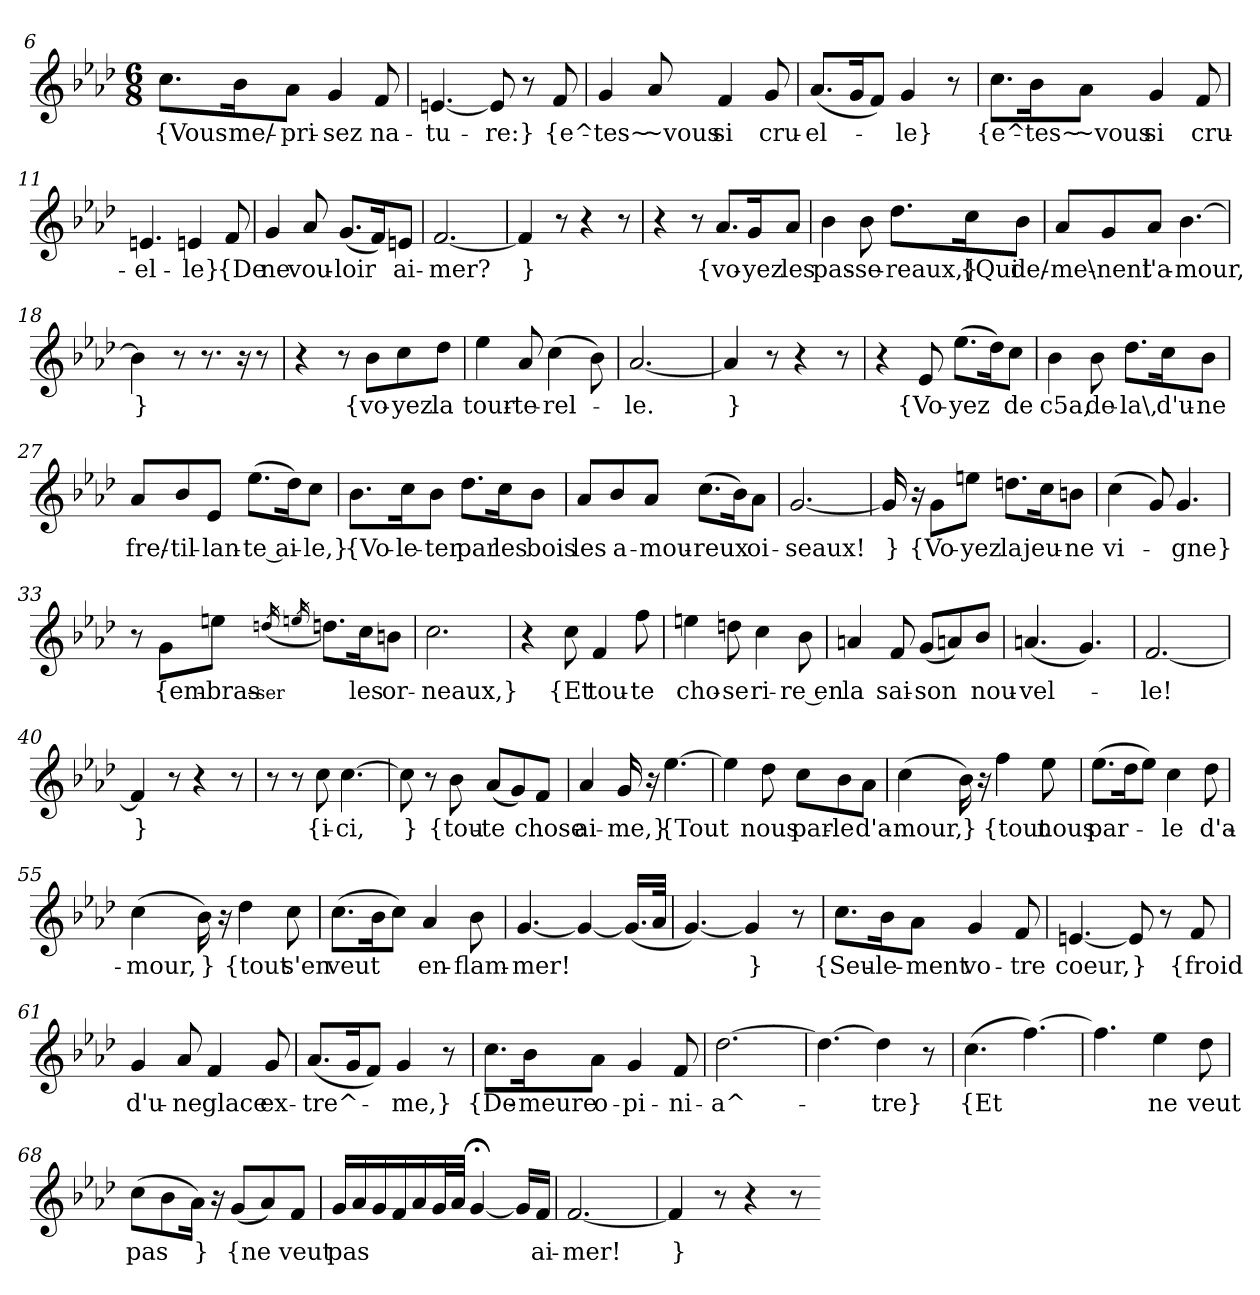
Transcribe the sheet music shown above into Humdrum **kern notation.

**kern	**text
*part1	*part1
*staff1	*staff1
*clefG2	*
*k[b-e-a-d-]	*
*M6/8	*
=6	=6
8.cc\L	{Vous
16b-\K	me/-
8a-\J	-pri-
4g	-sez
8f	na-
=7	=7
[4.en	-tu-
8en]	-re:}
8r	.
8f	{e^-
=8	=8
4g	-tes~
8a-	~vous
4f	si
8g	cru-
=9	=9
(8.a-/L	-el-
16g/K	.
8f/J)	.
4g	-le}
8r	.
=10	=10
8.cc\L	{e^-
16b-\K	-tes~
8a-\J	~vous
4g	si
8f	cru-
=11	=11
4.en	-el-
4en	-le}
8f	{De
=12	=12
4g	ne
8a-	vou-
(8.g/L	-loir
16f/K)	.
8en/J	ai-
=13	=13
[2.f	-mer?
=14	=14
4f]	}
8r	.
4r	.
8r	.
=15	=15
4r	.
8r	.
8.a-/L	{vo-
16g/K	-yez
8a-/J	les
=16	=16
4b-	pas-
8b-	-se-
8.dd-\L	-reaux,}
16cc\K	{Qui
8b-\J	de/-
=17	=17
8a-/L	-me\-
8g/	-nent
8a-/J	l'a-
[4.b-	-mour,
=18	=18
4b-]	}
8r	.
8.r	.
16r	.
8r	.
=21	=21
4r	.
8r	.
8b-\L	{vo-
8cc\	-yez
8dd-\J	la
=22	=22
4ee-	tour-
8a-	-te-
(4cc	-rel-
8b-)	.
=23	=23
[2.a-	-le.
=24	=24
4a-]	}
8r	.
4r	.
8r	.
=25	=25
4r	.
8e-	{Vo-
(8.ee-\L	-yez
16dd-\K)	.
8cc\J	de
=26	=26
4b-	c5a,
8b-	de-
8.dd-\L	-la\,
16cc\K	d'u-
8b-\J	-ne
=27	=27
8a-/L	fre/-
8b-/	-til-
8e-/J	-lan-
(8.ee-\L	-te ai-
16dd-\K)	.
8cc\J	-le,}
=28	=28
8.b-\L	{Vo-
16cc\K	-le-
8b-\J	-ter
8.dd-\L	par
16cc\K	les
8b-\J	bois
=29	=29
8a-/L	les
8b-/	a-
8a-/J	-mou-
(8.cc\L	-reux
16b-\K)	.
8a-\J	oi-
=30	=30
[2.g	-seaux!
=31	=31
16g]	}
16r	.
8g\L	{Vo-
8een\J	-yez
8.ddn\L	la
16cc\K	jeu-
8bn\J	-ne
=32	=32
(4cc	vi-
8g)	.
4.g	-gne}
=33	=33
8r	.
8g\L	{em-
8een\J	-bras-
(16qddn	-ser
16qeen	.
8.ddn\L)	.
16cc\K	les
8bn\J	or-
=34	=34
2.cc	-neaux,}
=35	=35
4r	.
8cc	{Et
4f	tou-
8ff	-te
=36	=36
4een	cho-
8ddn	-se
4cc	ri-
8b-	-re en
=37	=37
4an	la
8f	sai-
(8g/L	-son
8an/)	.
8b-/J	nou-
=38	=38
(4.an	-vel-
4.g)	.
=39	=39
[2.f	-le!
=40	=40
4f]	}
8r	.
4r	.
8r	.
=49	=49
8r	.
8r	.
8cc	{i-
[4.cc	-ci,
=50	=50
8cc]	}
8r	.
8b-	{tou-
(8a-/L	-te
8g/)	.
8f/J	chose
=51	=51
4a-	ai-
16g	-me,}
16r	.
[4.ee-	{Tout
=52	=52
4ee-]	.
8dd-	nous
8cc\L	par-
8b-\	-le
8a-\J	d'a-
=53	=53
(4cc	-mour,
16b-)	}
16r	.
4ff	{tout
8ee-	nous
=54	=54
(8.ee-\L	par-
16dd-\K	.
8ee-\J)	.
4cc	-le
8dd-	d'a-
=55	=55
(4cc	-mour,
16b-)	}
16r	.
4dd-	{tout
8cc	s'en
=56	=56
(8.cc\L	veut
16b-\K	.
8cc\J)	.
4a-	en-
8b-	-flam-
=57	=57
[4.g	-mer!
4g_	.
(16.g/LL]	.
32a-/JJk	.
=58	=58
[4.g)	.
4g]	}
8r	.
=59	=59
8.cc\L	{Seu-
16b-\K	-le-
8a-\J	-ment
4g	vo-
8f	-tre
=60	=60
[4.en	coeur,
8en]	}
8r	.
8f	{froid
=61	=61
4g	d'u-
8a-	-ne
4f	glace
8g	ex-
=62	=62
(8.a-/L	-tre^-
16g/K	.
8f/J)	.
4g	-me,}
8r	.
=63	=63
8.cc\L	{De-
16b-\K	-meure
8a-\J	o-
4g	-pi-
8f	-ni-
=64	=64
[2.dd-	-a^-
=65	=65
4.dd-_	.
4dd-]	-tre}
8r	.
=66	=66
(4.cc	{Et
[4.ff)	.
=67	=67
4.ff]	.
4ee-	ne
8dd-	veut
=68	=68
(8cc\L	pas
8b-\	.
16a-\Jk)	}
16r	.
(8g/L	{ne
8a-/)	.
8f/J	veut
=69	=69
16g/LL	pas
16a-/	.
16g/	.
16f/	.
16a-/	.
32g/L	.
32a-/JJJ	.
[4g;<	.
16g/LL]	.
16f/JJ	ai-
=70	=70
[2.f	-mer!
=71	=71
4f]	}
8r	.
4r	.
8r	.
=-	=-
*-	*-
